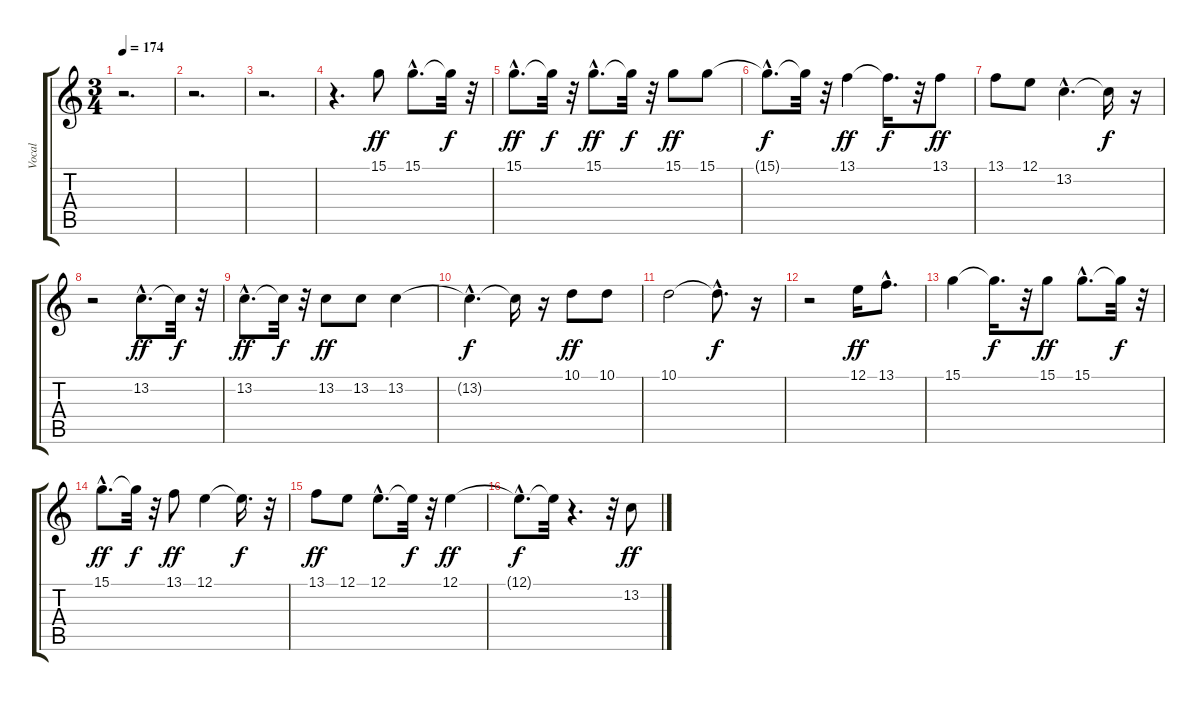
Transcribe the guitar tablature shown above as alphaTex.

\track ("Vocal" "Vocal") {instrument sopranosax}
\staff {score tabs}
\tuning (E4 B3 G3 D3 A2 E2) {hide}
\ts (3 4)
\tempo 174
\clef g2
\ks c
r.2{d dy f} |
r.2{d} |
r.2{d} |
r.4{d} 15.1.8{dy ff} 15.1{hac}.8{d} 15.1{t}.32{dy f} r.32 |
15.1{hac}.8{d dy ff} 15.1{t}.32{dy f} r.32 15.1{hac}.8{d dy ff} 15.1{t}.32{dy f} r.32 15.1.8{dy ff} 15.1.8 |
15.1{hac t}.8{d dy f} 15.1{t}.32 r.32 13.1.4{dy ff} 13.1{t}.16{d dy f} r.32 13.1.8{dy ff} |
13.1.8 12.1.8 13.2{hac}.4{d} 13.2{t}.16{dy f} r.16 |
r.2 13.2{hac}.8{d dy ff} 13.2{t}.32{dy f} r.32 |
13.2{hac}.8{d dy ff} 13.2{t}.32{dy f} r.32 13.2.8{dy ff} 13.2.8 13.2.4 |
13.2{hac t}.4{d dy f} 13.2{t}.16 r.16 10.1.8{dy ff} 10.1.8 |
10.1.2 10.1{hac t}.8{d dy f} r.16 |
r.2 12.1.16{dy ff} 13.1{hac}.8{d} |
15.1.4 15.1{t}.16{d dy f} r.32 15.1.8{dy ff} 15.1{hac}.8{d} 15.1{t}.32{dy f} r.32 |
15.1{hac}.8{d dy ff} 15.1{t}.32{dy f} r.32 13.1.8{dy ff} 12.1.4 12.1{t}.16{d dy f} r.32 |
13.1.8{dy ff} 12.1.8 12.1{hac}.8{d} 12.1{t}.32{dy f} r.32 12.1.4{dy ff} |
12.1{hac t}.8{d dy f} 12.1{t}.32 r.4{d} r.32 13.2.8{dy ff}
